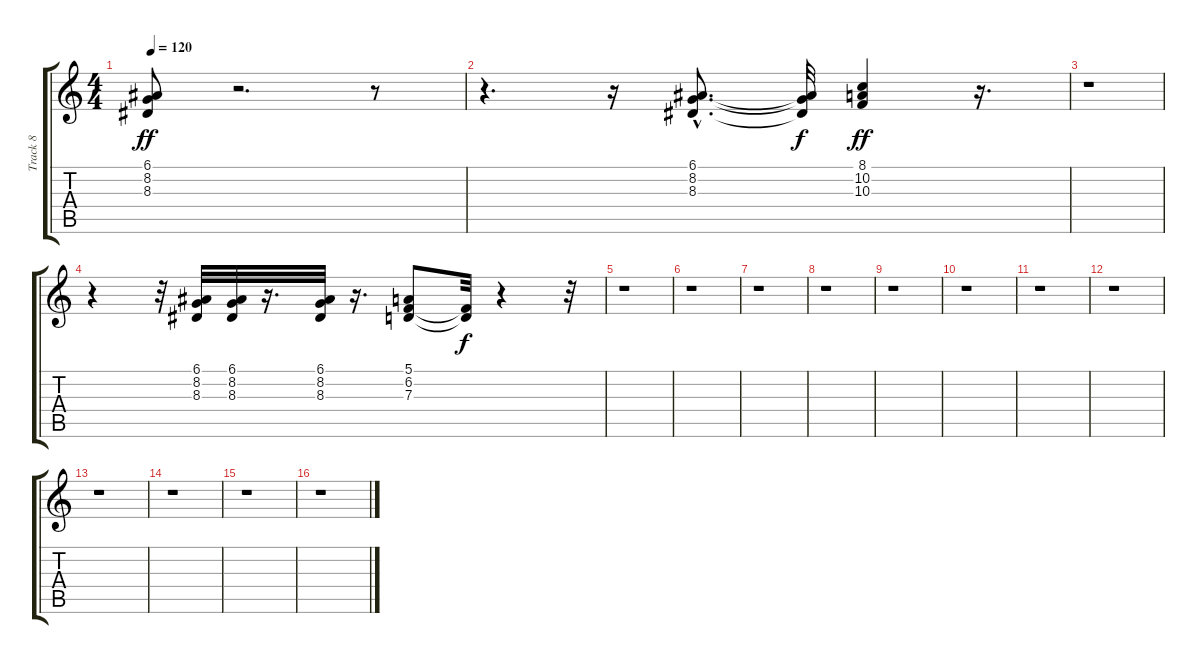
\track ("Track 8" "Track 8") {instrument lead2sawtooth}
\staff {score tabs}
\tuning (E4 B3 G3 D3 A2 E2) {hide}
\ts (4 4)
\tempo 120
\clef g2
\ks c
(6.1 8.2 8.3).8{dy ff} r.2{d} r.8 |
r.4{d} r.16 (6.1{hac} 8.2{hac} 8.3{hac}).8{d} (6.1{t} 8.2{t} 8.3{t}).32{dy f} (8.1 10.2 10.3).4{dy ff} r.16{d} |
r.1 |
r.4 r.32 (6.1 8.2 8.3).32 (6.1 8.2 8.3).32 r.16{d} (6.1 8.2 8.3).32 r.16{d} (5.1 6.2 7.3).8 (6.2{t} 7.3{t}).32{dy f} r.4 r.32 |
r.1 |
r.1 |
r.1 |
r.1 |
r.1 |
r.1 |
r.1 |
r.1 |
r.1 |
r.1 |
r.1 |
r.1
